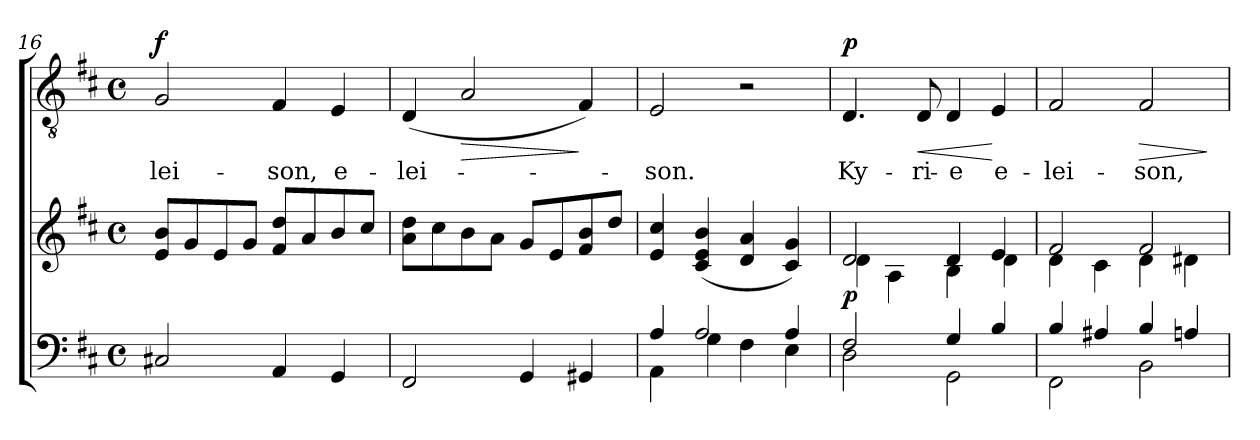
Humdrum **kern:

**kern	**kern	**dynam	**kern	**text	**dynam
*part2	*part2	*part2	*part1	*part1	*part1
*staff3	*staff2	*staff2/3	*staff1	*staff1	*staff1
*clefF4	*clefG2	*	*clefGv2	*	*
*k[f#c#]	*k[f#c#]	*	*k[f#c#]	*	*
*D:	*D:	*	*D:	*	*
*M4/4	*M4/4	*	*M4/4	*	*
*met(c)	*met(c)	*	*met(c)	*	*
=16	=16	=16	=16	=16	=16
!	!	!	!	!LO:LY:b	!LO:DY:a
2C#X/	8e/ 8b/L	.	2G/	-lei-	f
.	8g/	.	.	.	.
.	8e/	.	.	.	.
.	8g/J	.	.	.	.
!	!	!	!	!LO:LY:b	!
4AA/	8f#/ 8dd/L	.	4F#/	-son,	.
.	8a/	.	.	.	.
!	!	!	!	!LO:LY:b	!
4GG/	8b/	.	4E/	e-	.
.	8cc#/J	.	.	.	.
!!LO:LB:g=z
=17	=17	=17	=17	=17	=17
!	!	!	!	!LO:LY:b	!
2FF#/	8a\ 8dd\L	.	(<4D/	-lei-	.
.	8cc#\	.	.	.	.
!	!	!	!	!	!LO:HP:b
.	8b\	.	2A/	.	>
.	8a\J	.	.	.	.
4GG/	8g/L	.	.	.	.
.	8e/	.	.	.	.
4GG#X/	8f#/ 8b/	.	4F#/)	.	]
.	8dd/J	.	.	.	.
=18	=18	=18	=18	=18	=18
*^	*	*	*	*	*
!	!	!	!	!	!LO:LY:b	!
4A/	4AA\	4e/ 4cc#/	.	2E/	-son.	.
2A/	4G\	(4c#/ 4e/ 4b/	.	.	.	.
.	4F#\	4d/ 4a/	.	2r	.	.
4A/	4E\	4c#/ 4g/)	.	.	.	.
=19	=19	=19	=19	=19	=19	=19
*	*	*^	*	*	*	*
!	!	!	!	!LO:DY:b	!	!LO:LY:b	!LO:DY:a
2F#/	2D\	2d/	4d\	p	4.D/	Ky-	p
.	.	.	4A\	.	.	.	.
!	!	!	!	!	!	!LO:LY:b	!LO:HP:b
.	.	.	.	.	8D/	-ri-	<
!	!	!	!	!	!	!LO:LY:b	!
4G/	2GG\	4d/	4B\	.	4D/	-e	.
!	!	!	!	!	!	!LO:LY:b	!
4B/	.	4e/	4d\	.	4E/	e-	[
=20	=20	=20	=20	=20	=20	=20	=20
!	!	!	!	!	!	!LO:LY:b	!
4B/	2FF#\	2f#/	4d\	.	2F#/	-lei-	.
4A#X/	.	.	4c#\	.	.	.	.
!	!	!	!	!	!	!LO:LY:b	!LO:HP:b
4B/	2BB\	2f#/	4d\	.	2F#/	-son,	>
4An/	.	.	4d#X\	.	.	.	.
*v	*v	*	*	*	*	*	*
*	*v	*v	*	*	*	*
.	.	.	.	.	]
=	=	=	=	=	=
*-	*-	*-	*-	*-	*-
